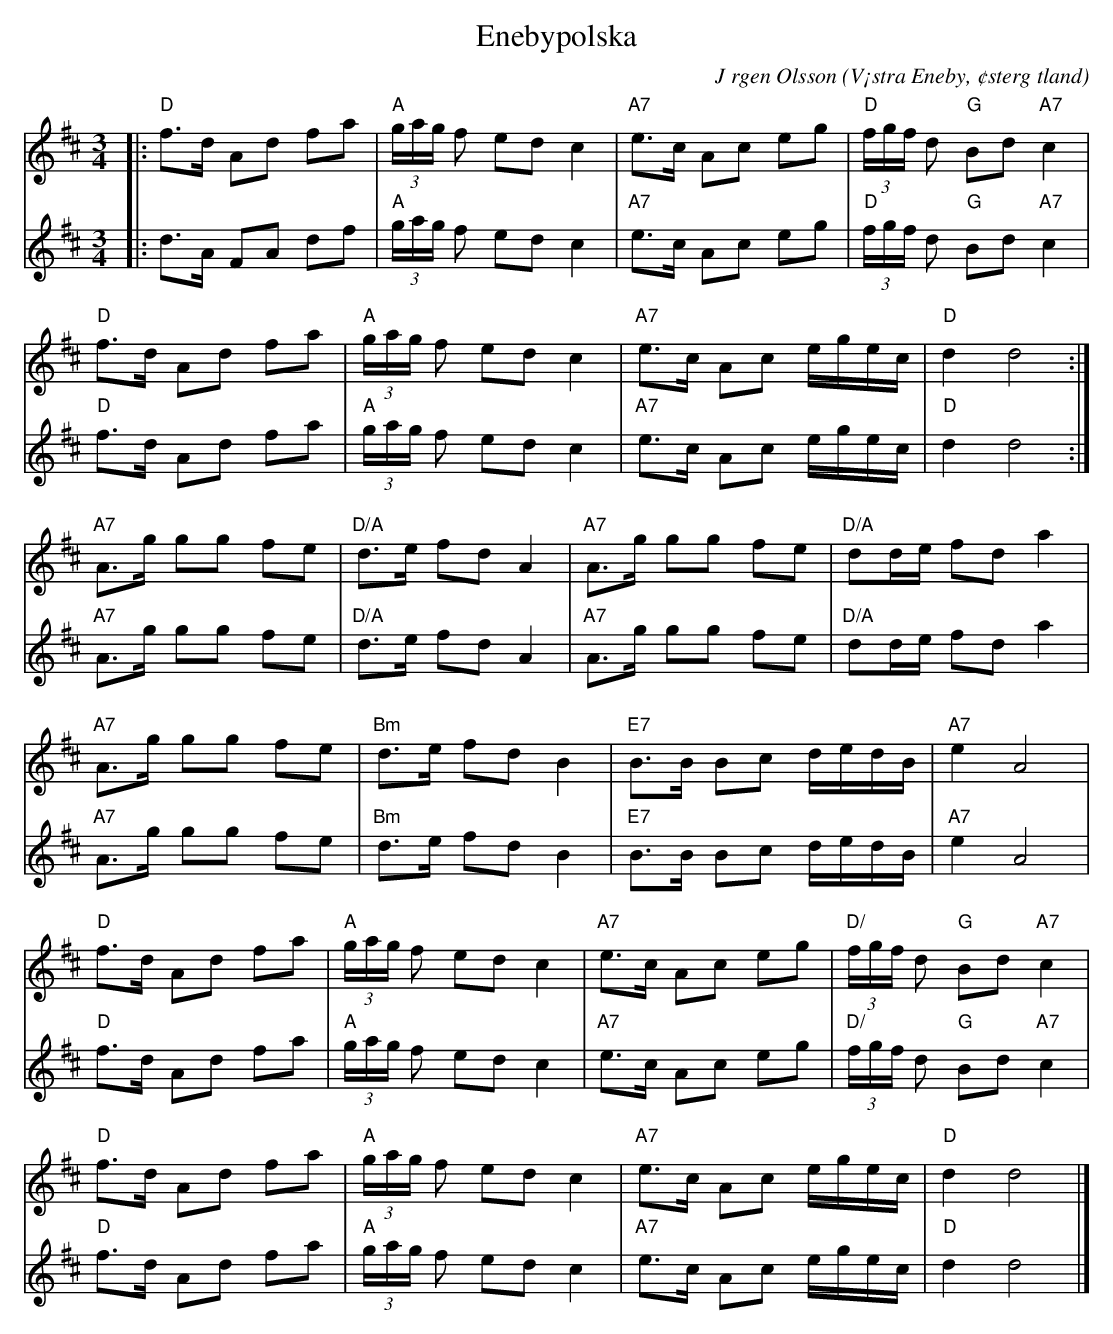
X:1
T:Enebypolska
C:J rgen Olsson
O:V¡stra Eneby, ¢sterg tland
M:3/4
L:1/8
K:D
V:1
|:"D"f>d Ad fa|"A"(3g/a/g/ f ed c2|"A7"e>c Ac eg|"D"(3f/g/f/ d "G"Bd "A7"c2|
"D"f>d Ad fa|"A"(3g/a/g/ f ed c2|"A7"e>c Ac e/g/e/c/|"D"d2 d4:|
"A7"A>g gg fe|"D/A"d>e fd A2|"A7"A>g gg fe|"D/A" dd/e/ fd a2|
"A7"A>g gg fe|"Bm"d>e fd B2|"E7"B>B Bc d/e/d/B/|"A7" e2 A4|
"D"f>d Ad fa|"A"(3g/a/g/ f ed c2|"A7"e>c Ac eg|"D/"(3f/g/f/ d "G"Bd "A7"c2|
"D"f>d Ad fa|"A"(3g/a/g/ f ed c2|"A7"e>c Ac e/g/e/c/|"D"d2 d4 |]
V:2
|:d>A FA df|"A"(3g/a/g/ f ed c2|"A7"e>c Ac eg|"D"(3f/g/f/ d "G"Bd "A7"c2|
"D"f>d Ad fa|"A"(3g/a/g/ f ed c2|"A7"e>c Ac e/g/e/c/|"D"d2 d4:|
"A7"A>g gg fe|"D/A"d>e fd A2|"A7"A>g gg fe|"D/A" dd/e/ fd a2|
"A7"A>g gg fe|"Bm"d>e fd B2|"E7"B>B Bc d/e/d/B/|"A7" e2 A4|
"D"f>d Ad fa|"A"(3g/a/g/ f ed c2|"A7"e>c Ac eg|"D/"(3f/g/f/ d "G"Bd "A7"c2|
"D"f>d Ad fa|"A"(3g/a/g/ f ed c2|"A7"e>c Ac e/g/e/c/|"D"d2 d4 |]
